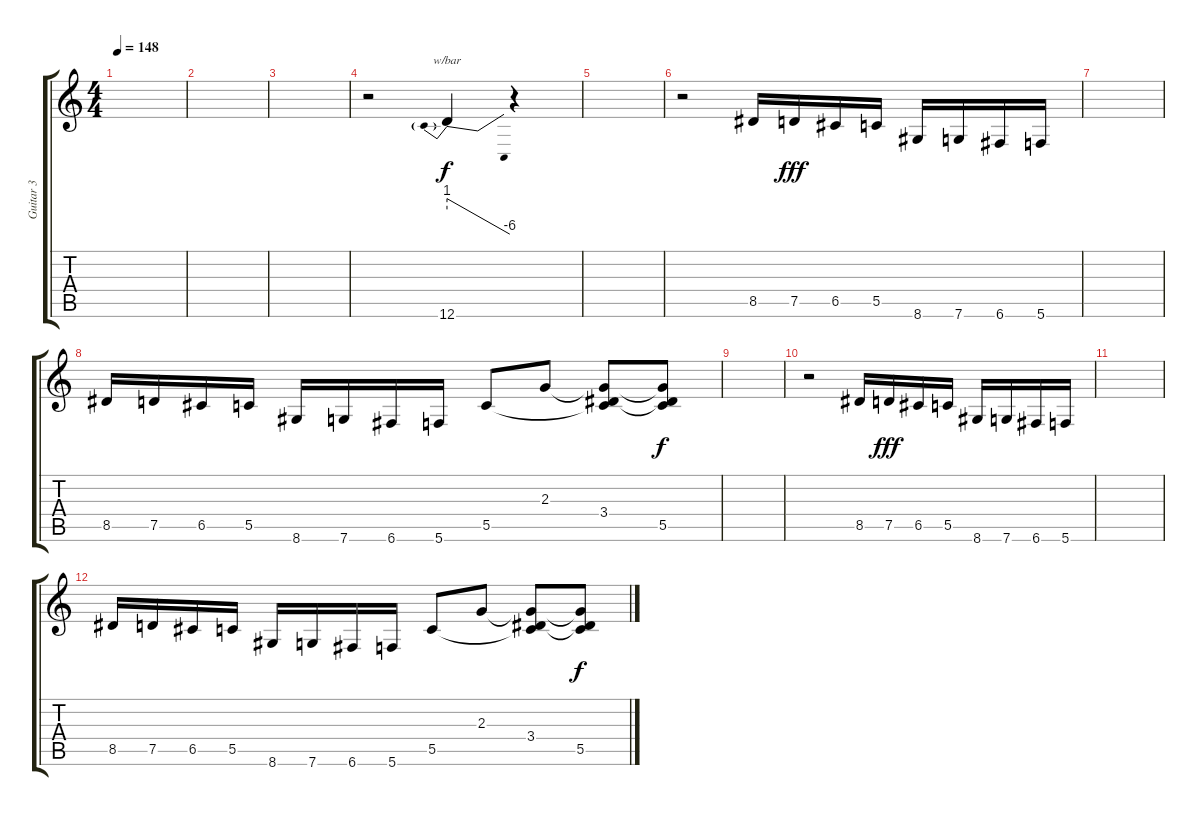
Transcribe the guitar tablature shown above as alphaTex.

\track ("Guitar 3" "Guitar 3") {instrument distortionguitar}
\staff {score tabs}
\tuning (D4 A3 F3 C3 G2 C2) {hide}
\ts (4 4)
\tempo 148
\clef g2
\ks c
|
|
|
r.2{volume 16} 12.6.4{tbe (predivedive default 0 4 60 -24)} r.4 |
|
r.2 8.5.16{dy f} 7.5.16{dy fff} 6.5.16 5.5.16 8.6.16 7.6.16 6.6.16 5.6.16 |
|
8.5.16 7.5.16 6.5.16 5.5.16 8.6.16 7.6.16 6.6.16 5.6.16 5.5.8 2.3.8 (2.3{t} 3.4 5.5{t}).8 (2.3{t} 3.4{t} 5.5).8{dy f} |
|
r.2 8.5.16 7.5.16{dy fff} 6.5.16 5.5.16 8.6.16 7.6.16 6.6.16 5.6.16 |
|
8.5.16 7.5.16 6.5.16 5.5.16 8.6.16 7.6.16 6.6.16 5.6.16 5.5.8 2.3.8 (2.3{t} 3.4 5.5{t}).8 (2.3{t} 3.4{t} 5.5).8{dy f}
